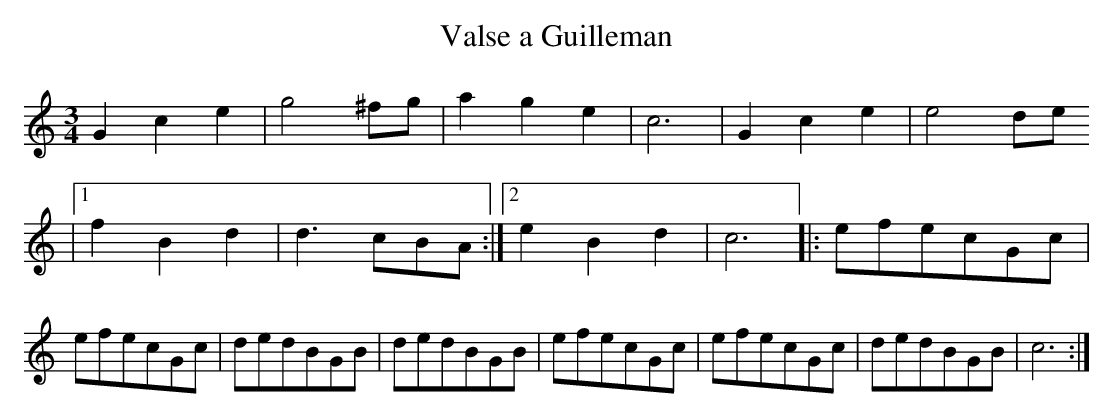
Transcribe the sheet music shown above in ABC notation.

X:1
T:Valse a Guilleman
M:3/4
L:1/4
K:C
Gce | g2 ^f/g/ | age | c3 | Gce | e2d/e/
|1 fBd | d>cB/A/ :|2 eBd | c3 |:[L:1/8] efecGc |
efecGc | dedBGB | dedBGB | efecGc | efecGc | dedBGB | c6:|
